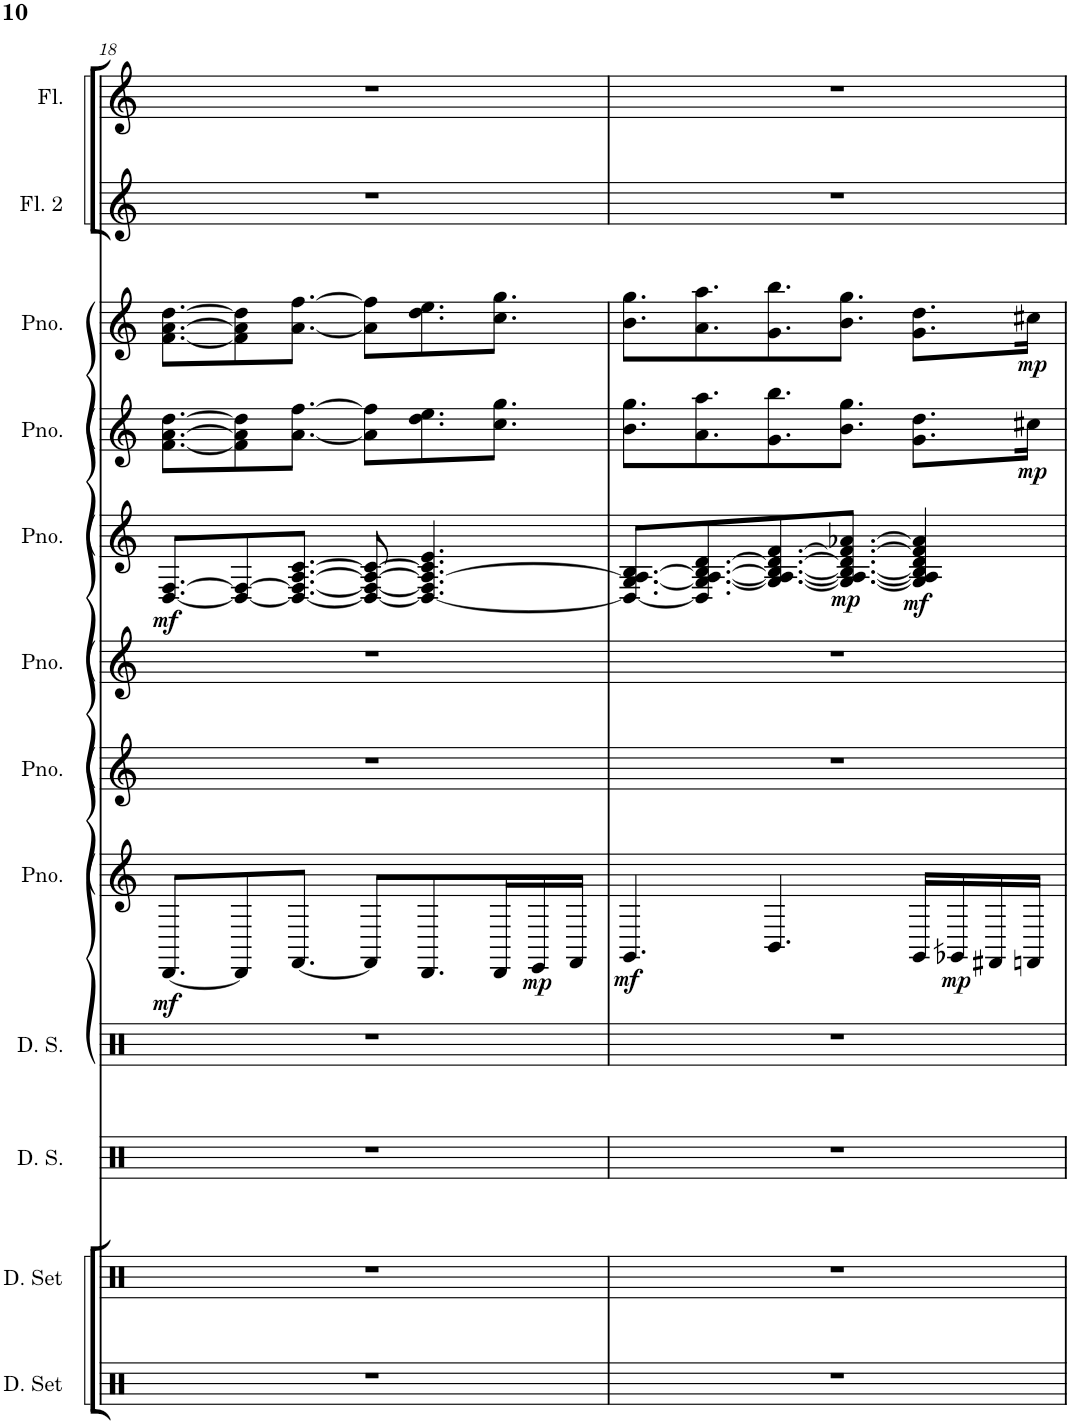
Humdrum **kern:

**kern	**kern	**kern	**kern	**kern	**dynam	**kern	**kern	**kern	**dynam	**kern	**dynam	**kern	**dynam	**kern	**kern
*part12	*part11	*part10	*part9	*part8	*part8	*part7	*part6	*part5	*part5	*part4	*part4	*part3	*part3	*part2	*part1
*staff12	*staff11	*staff10	*staff9	*staff8	*staff8	*staff7	*staff6	*staff5	*staff5	*staff4	*staff4	*staff3	*staff3	*staff2	*staff1
*I"Drumset	*I"Drumset	*I"MDL Drum Set	*I"MDL Drum Set	*I"Piano	*	*I"Piano	*I"Piano	*I"Piano	*	*I"Piano	*	*I"Piano	*	*I"Flute 2	*I"Flute
*I'D. Set	*I'D. Set	*I'D. S.	*I'D. S.	*I'Pno.	*	*I'Pno.	*I'Pno.	*I'Pno.	*	*I'Pno.	*	*I'Pno.	*	*I'Fl. 2	*I'Fl.
!!LO:PB:g=z
*clefX	*clefX	*clefX	*clefX	*clefG2	*	*clefG2	*clefG2	*clefG2	*	*clefG2	*	*clefG2	*	*clefG2	*clefG2
*	*	*	*	*Trd-3c-5	*	*Trd-3c-5	*Trd-3c-5	*Trd-3c-5	*	*Trd-3c-5	*	*Trd-3c-5	*	*Trd-3c-5	*Trd-3c-5
*k[]	*k[]	*k[]	*k[]	*k[]	*	*k[]	*k[]	*k[]	*	*k[]	*	*k[]	*	*k[]	*k[]
*M4/4	*M4/4	*M4/4	*M4/4	*M4/4	*	*M4/4	*M4/4	*M4/4	*	*M4/4	*	*M4/4	*	*M4/4	*M4/4
=18	=18	=18	=18	=18	=18	=18	=18	=18	=18	=18	=18	=18	=18	=18	=18
!	!	!	!	!	!LO:DY:b	!	!	!	!LO:DY:b	!	!	!	!	!	!
1r	1r	1r	1r	[8.DD/L	mf	1r	1r	[8.D/ [8.F/L	mf	[8.f\ [8.a\ [8.dd\L	.	[8.f\ [8.a\ [8.dd\L	.	1r	1r
.	.	.	.	8DD/]	.	.	.	8D/_ 8F/_	.	8f\] 8a\] 8dd\]	.	8f\] 8a\] 8dd\]	.	.	.
.	.	.	.	[8.FF/J	.	.	.	8.D/_ 8.F/_ [8.A/ [8.c/J	.	[8.a\ [8.ff\J	.	[8.a\ [8.ff\J	.	.	.
.	.	.	.	8FF/L]	.	.	.	8D/_ 8F/_ 8A/_ 8c/_	.	8a\] 8ff\]L	.	8a\] 8ff\]L	.	.	.
.	.	.	.	8.DD/	.	.	.	4.D/_ 4.F/] 4.A/_ 4.c/] 4.e/	.	8.dd\ 8.ee\	.	8.dd\ 8.ee\	.	.	.
.	.	.	.	16DD/L	.	.	.	.	.	8.cc\ 8.gg\J	.	8.cc\ 8.gg\J	.	.	.
!	!	!	!	!	!LO:DY:b	!	!	!	!	!	!	!	!	!	!
.	.	.	.	16EE/	mp	.	.	.	.	.	.	.	.	.	.
.	.	.	.	16FF/JJ	.	.	.	.	.	.	.	.	.	.	.
=19	=19	=19	=19	=19	=19	=19	=19	=19	=19	=19	=19	=19	=19	=19	=19
!	!	!	!	!	!LO:DY:b	!	!	!	!	!	!	!	!	!	!
1r	1r	1r	1r	4.GG/	mf	1r	1r	8.D/_ [8.G/ 8.A/] [8.B/L	.	8.b\ 8.gg\L	.	8.b\ 8.gg\L	.	1r	1r
.	.	.	.	.	.	.	.	8.D/] 8.G/_ [8.A/ 8.B/_ [8.d/	.	8.a\ 8.aa\	.	8.a\ 8.aa\	.	.	.
.	.	.	.	4.BB/	.	.	.	8.G/_ 8.A/_ 8.B/_ 8.d/_ [8.f/	.	8.g\ 8.bb\	.	8.g\ 8.bb\	.	.	.
!	!	!	!	!	!	!	!	!	!LO:DY:b	!	!	!	!	!	!
.	.	.	.	.	.	.	.	8.G/_ 8.A/_ 8.B/_ 8.d/] 8.f/_ [8.a-X/J	mp	8.b\ 8.gg\J	.	8.b\ 8.gg\J	.	.	.
!	!	!	!	!	!	!	!	!	!LO:DY:b	!	!	!	!	!	!
.	.	.	.	16GG/LL	.	.	.	4G/] 4A/] 4B/] 4d/ 4f/] 4a-/]	mf	8.g\ 8.dd\L	.	8.g\ 8.dd\L	.	.	.
!	!	!	!	!	!LO:DY:b	!	!	!	!	!	!	!	!	!	!
.	.	.	.	16GGn/	mp	.	.	.	.	.	.	.	.	.	.
.	.	.	.	16FF#X/	.	.	.	.	.	.	.	.	.	.	.
!	!	!	!	!	!	!	!	!	!	!	!LO:DY:b	!	!LO:DY:b	!	!
.	.	.	.	16FFn/JJ	.	.	.	.	.	16cc#X\Jk	mp	16cc#X\Jk	mp	.	.
=	=	=	=	=	=	=	=	=	=	=	=	=	=	=	=
*-	*-	*-	*-	*-	*-	*-	*-	*-	*-	*-	*-	*-	*-	*-	*-
